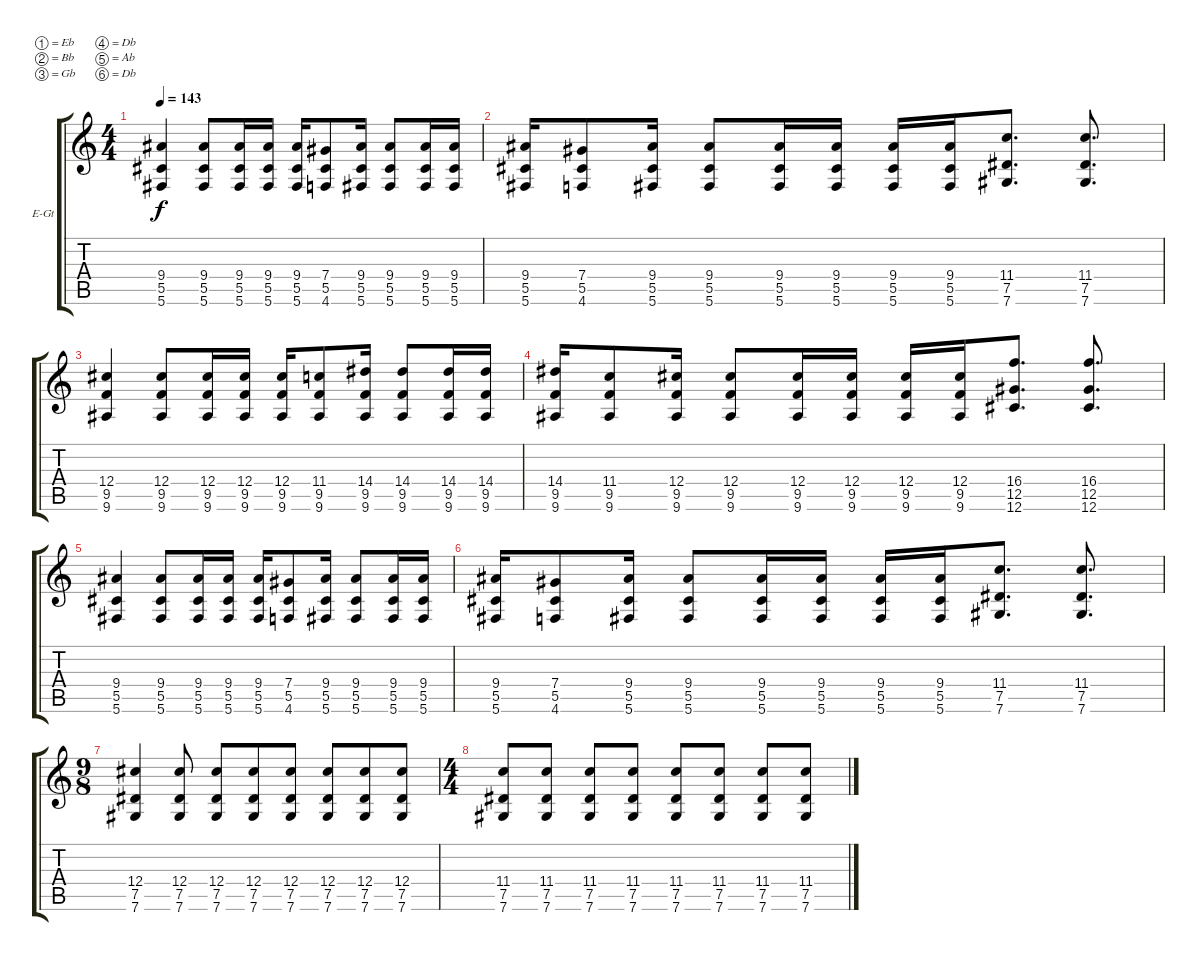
\bracketExtendMode groupsimilarinstruments
\firstSystemTrackNameOrientation horizontal
\otherSystemsTrackNameOrientation horizontal
\track ("Tim" "E-Gt") {instrument distortionguitar}
\staff {score tabs}
\tuning (Eb4 Bb3 Gb3 Db3 Ab2 Db2)
\ts (4 4)
\tempo 143
\clef g2
\ks c
(9.4 5.5 5.6).4{dy f} (9.4 5.5 5.6).8 (9.4 5.5 5.6).16 (9.4 5.5 5.6).16 (9.4 5.5 5.6).16 (7.4 5.5 4.6).8 (9.4 5.5 5.6).16 (9.4 5.5 5.6).8 (9.4 5.5 5.6).16 (9.4 5.5 5.6).16 |
(9.4 5.5 5.6).16 (7.4 5.5 4.6).8 (9.4 5.5 5.6).16 (9.4 5.5 5.6).8 (9.4 5.5 5.6).16 (9.4 5.5 5.6).16 (9.4 5.5 5.6).16 (9.4 5.5 5.6).16 (11.4 7.5 7.6).8{d} (11.4 7.5 7.6).8{d} |
(12.4 9.5 9.6).4 (12.4 9.5 9.6).8 (12.4 9.5 9.6).16 (12.4 9.5 9.6).16 (12.4 9.5 9.6).16 (11.4 9.5 9.6).8 (14.4 9.5 9.6).16 (14.4 9.5 9.6).8 (14.4 9.5 9.6).16 (14.4 9.5 9.6).16 |
(14.4 9.5 9.6).16 (11.4 9.5 9.6).8 (12.4 9.5 9.6).16 (12.4 9.5 9.6).8 (12.4 9.5 9.6).16 (12.4 9.5 9.6).16 (12.4 9.5 9.6).16 (12.4 9.5 9.6).16 (16.4 12.5 12.6).8{d} (16.4 12.5 12.6).8{d} |
(9.4 5.5 5.6).4 (9.4 5.5 5.6).8 (9.4 5.5 5.6).16 (9.4 5.5 5.6).16 (9.4 5.5 5.6).16 (7.4 5.5 4.6).8 (9.4 5.5 5.6).16 (9.4 5.5 5.6).8 (9.4 5.5 5.6).16 (9.4 5.5 5.6).16 |
(9.4 5.5 5.6).16 (7.4 5.5 4.6).8 (9.4 5.5 5.6).16 (9.4 5.5 5.6).8 (9.4 5.5 5.6).16 (9.4 5.5 5.6).16 (9.4 5.5 5.6).16 (9.4 5.5 5.6).16 (11.4 7.5 7.6).8{d} (11.4 7.5 7.6).8{d} |
\ts (9 8)
\beaming (8 3 3 3)
(12.4 7.5 7.6).4 (12.4 7.5 7.6).8 (12.4 7.5 7.6).8 (12.4 7.5 7.6).8 (12.4 7.5 7.6).8 (12.4 7.5 7.6).8 (12.4 7.5 7.6).8 (12.4 7.5 7.6).8 |
\ts (4 4)
\beaming (8 2 2 2 2)
(11.4 7.5 7.6).8 (11.4 7.5 7.6).8 (11.4 7.5 7.6).8 (11.4 7.5 7.6).8 (11.4 7.5 7.6).8 (11.4 7.5 7.6).8 (11.4 7.5 7.6).8 (11.4 7.5 7.6).8
